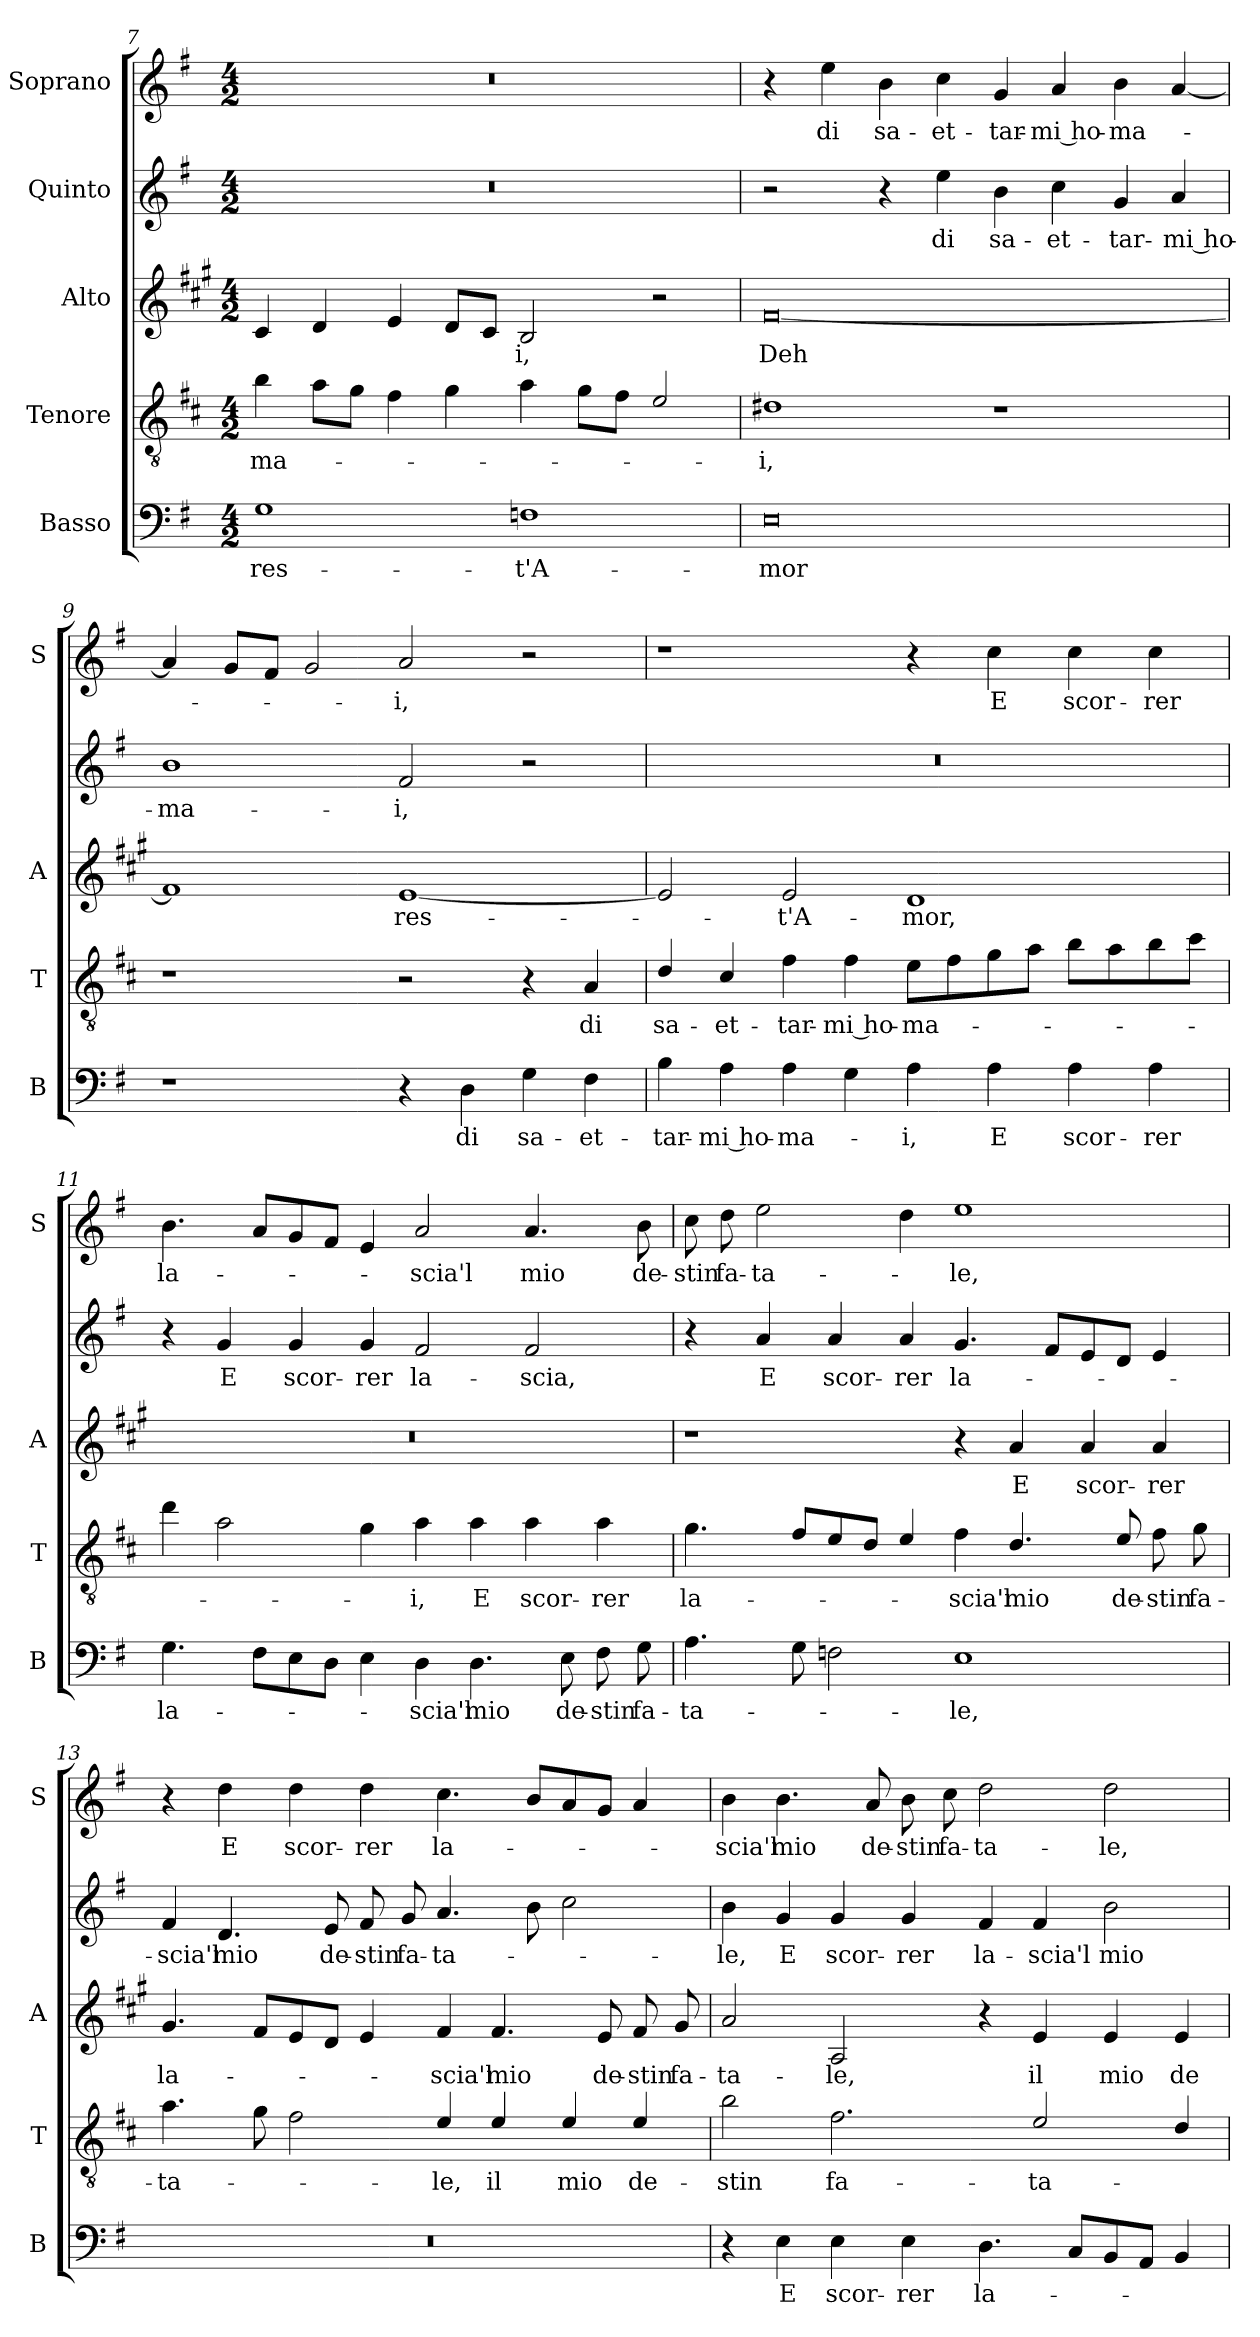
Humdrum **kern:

**kern	**text	**kern	**text	**kern	**text	**kern	**text	**kern	**text
*part5	*part5	*part4	*part4	*part3	*part3	*part2	*part2	*part1	*part1
*staff5	*staff5	*staff4	*staff4	*staff3	*staff3	*staff2	*staff2	*staff1	*staff1
*I"Basso	*	*I"Tenore	*	*I"Alto	*	*I"Quinto	*	*I"Soprano	*
*I'B	*	*I'T	*	*I'A	*	*	*	*I'S	*
*clefF4	*	*clefGv2	*	*clefG2	*	*clefG2	*	*clefG2	*
*	*	*ITrd4c7	*	*ITrd1c2	*	*	*	*	*
*k[f#]	*	*k[f#]	*	*k[f#]	*	*k[f#]	*	*k[f#]	*
*G:	*	*G:	*	*G:	*	*G:	*	*G:	*
*M4/2	*	*M4/2	*	*M4/2	*	*M4/2	*	*M4/2	*
=7	=7	=7	=7	=7	=7	=7	=7	=7	=7
!	!LO:LY:b	!	!LO:LY:b	!	!	!	!	!	!
1G	res-	4e\	-ma-	4B/	.	0r	.	0r	.
.	.	8d\L	.	4c/	.	.	.	.	.
.	.	8c\J	.	.	.	.	.	.	.
.	.	4B\	.	4d/	.	.	.	.	.
.	.	4c\	.	8c/L	.	.	.	.	.
.	.	.	.	8B/J	.	.	.	.	.
!	!LO:LY:b	!	!	!	!LO:LY:b	!	!	!	!
1Fn	-t'A-	4d\	.	2A/	-i,	.	.	.	.
.	.	8c\L	.	.	.	.	.	.	.
.	.	8B\J	.	.	.	.	.	.	.
.	.	2A/	.	2r	.	.	.	.	.
!!LO:LB:g=z
=8	=8	=8	=8	=8	=8	=8	=8	=8	=8
!	!LO:LY:b	!	!LO:LY:b	!	!LO:LY:b	!	!	!	!
0E	-mor	1G#X	-i,	[0e	Deh	2r	.	4r	.
!	!	!	!	!	!	!	!	!	!LO:LY:b
.	.	.	.	.	.	.	.	4ee\	di
!	!	!	!	!	!	!	!	!	!LO:LY:b
.	.	.	.	.	.	4r	.	4b\	sa-
!	!	!	!	!	!	!	!LO:LY:b	!	!LO:LY:b
.	.	.	.	.	.	4ee\	di	4cc\	-et-
!	!	!	!	!	!	!	!LO:LY:b	!	!LO:LY:b
.	.	1r	.	.	.	4b\	sa-	4g/	-tar-
!	!	!	!	!	!	!	!LO:LY:b	!	!LO:LY:b
.	.	.	.	.	.	4cc\	-et-	4a/	-mi ho-
!	!	!	!	!	!	!	!LO:LY:b	!	!LO:LY:b
.	.	.	.	.	.	4g/	-tar-	4b\	-ma-
!	!	!	!	!	!	!	!LO:LY:b	!	!
.	.	.	.	.	.	4a/	-mi ho-	[4a/	.
=9	=9	=9	=9	=9	=9	=9	=9	=9	=9
!	!	!	!	!	!	!	!LO:LY:b	!	!
1r	.	1r	.	1e]	.	1b	-ma-	4a/]	.
.	.	.	.	.	.	.	.	8g/L	.
.	.	.	.	.	.	.	.	8f#/J	.
.	.	.	.	.	.	.	.	2g/	.
!	!	!	!	!	!LO:LY:b	!	!LO:LY:b	!	!LO:LY:b
4r	.	2r	.	[1d	res-	2f#/	-i,	2a/	-i,
!	!LO:LY:b	!	!	!	!	!	!	!	!
4D\	di	.	.	.	.	.	.	.	.
!	!LO:LY:b	!	!	!	!	!	!	!	!
4G\	sa-	4r	.	.	.	2r	.	2r	.
!	!LO:LY:b	!	!LO:LY:b	!	!	!	!	!	!
4F#\	-et-	4D/	di	.	.	.	.	.	.
=10	=10	=10	=10	=10	=10	=10	=10	=10	=10
!	!LO:LY:b	!	!LO:LY:b	!	!	!	!	!	!
4B\	-tar-	4G/	sa-	2d/]	.	0r	.	1r	.
!	!LO:LY:b	!	!LO:LY:b	!	!	!	!	!	!
4A\	-mi ho-	4F#/	-et-	.	.	.	.	.	.
!	!LO:LY:b	!	!LO:LY:b	!	!LO:LY:b	!	!	!	!
4A\	-ma-	4B\	-tar-	2d/	-t'A-	.	.	.	.
!	!	!	!LO:LY:b	!	!	!	!	!	!
4G\	.	4B\	-mi ho-	.	.	.	.	.	.
!	!LO:LY:b	!	!LO:LY:b	!	!LO:LY:b	!	!	!	!
4A\	-i,	8A\L	-ma-	1c	-mor,	.	.	4r	.
.	.	8B\	.	.	.	.	.	.	.
!	!LO:LY:b	!	!	!	!	!	!	!	!LO:LY:b
4A\	E	8c\	.	.	.	.	.	4cc\	E
.	.	8d\J	.	.	.	.	.	.	.
!	!LO:LY:b	!	!	!	!	!	!	!	!LO:LY:b
4A\	scor-	8e\L	.	.	.	.	.	4cc\	scor-
.	.	8d\	.	.	.	.	.	.	.
!	!LO:LY:b	!	!	!	!	!	!	!	!LO:LY:b
4A\	-rer	8e\	.	.	.	.	.	4cc\	-rer
.	.	8f#\J	.	.	.	.	.	.	.
!!LO:PB:g=z
=11	=11	=11	=11	=11	=11	=11	=11	=11	=11
!	!LO:LY:b	!	!	!	!	!	!	!	!LO:LY:b
4.G\	la-	4g\	.	0r	.	4r	.	4.b\	la-
!	!	!	!	!	!	!	!LO:LY:b	!	!
.	.	2d\	.	.	.	4g/	E	.	.
8F#\L	.	.	.	.	.	.	.	8a/L	.
!	!	!	!	!	!	!	!LO:LY:b	!	!
8E\	.	.	.	.	.	4g/	scor-	8g/	.
8D\J	.	.	.	.	.	.	.	8f#/J	.
!	!	!	!	!	!	!	!LO:LY:b	!	!
4E\	.	4c\	.	.	.	4g/	-rer	4e/	.
!	!LO:LY:b	!	!LO:LY:b	!	!	!	!LO:LY:b	!	!LO:LY:b
4D\	-scia'l	4d\	-i,	.	.	2f#/	la-	2a/	-scia'l
!	!LO:LY:b	!	!LO:LY:b	!	!	!	!	!	!
4.D\	mio	4d\	E	.	.	.	.	.	.
!	!	!	!LO:LY:b	!	!	!	!LO:LY:b	!	!LO:LY:b
.	.	4d\	scor-	.	.	2f#/	-scia,	4.a/	mio
!	!LO:LY:b	!	!	!	!	!	!	!	!
8E\	de-	.	.	.	.	.	.	.	.
!	!LO:LY:b	!	!LO:LY:b	!	!	!	!	!	!
8F#\	-stin	4d\	-rer	.	.	.	.	.	.
!	!LO:LY:b	!	!	!	!	!	!	!	!LO:LY:b
8G\	fa-	.	.	.	.	.	.	8b\	de-
=12	=12	=12	=12	=12	=12	=12	=12	=12	=12
!	!LO:LY:b	!	!LO:LY:b	!	!	!	!	!	!LO:LY:b
4.A\	-ta-	4.c\	la-	1r	.	4r	.	8cc\	-stin
!	!	!	!	!	!	!	!	!	!LO:LY:b
.	.	.	.	.	.	.	.	8dd\	fa-
!	!	!	!	!	!	!	!LO:LY:b	!	!LO:LY:b
.	.	.	.	.	.	4a/	E	2ee\	-ta-
8G\	.	8B/L	.	.	.	.	.	.	.
!	!	!	!	!	!	!	!LO:LY:b	!	!
2Fn\	.	8A/	.	.	.	4a/	scor-	.	.
.	.	8G/J	.	.	.	.	.	.	.
!	!	!	!	!	!	!	!LO:LY:b	!	!
.	.	4A/	.	.	.	4a/	-rer	4dd\	.
!	!LO:LY:b	!	!LO:LY:b	!	!	!	!LO:LY:b	!	!LO:LY:b
1E	-le,	4B\	-scia'l	4r	.	4.g/	la-	1ee	-le,
!	!	!	!LO:LY:b	!	!LO:LY:b	!	!	!	!
.	.	4.G/	mio	4g/	E	.	.	.	.
.	.	.	.	.	.	8f#/L	.	.	.
!	!	!	!	!	!LO:LY:b	!	!	!	!
.	.	.	.	4g/	scor-	8e/	.	.	.
!	!	!	!LO:LY:b	!	!	!	!	!	!
.	.	8A/	de-	.	.	8d/J	.	.	.
!	!	!	!LO:LY:b	!	!LO:LY:b	!	!	!	!
.	.	8B\	-stin	4g/	-rer	4e/	.	.	.
!	!	!	!LO:LY:b	!	!	!	!	!	!
.	.	8c\	fa-	.	.	.	.	.	.
=13	=13	=13	=13	=13	=13	=13	=13	=13	=13
!	!	!	!LO:LY:b	!	!LO:LY:b	!	!LO:LY:b	!	!
0r	.	4.d\	-ta-	4.f#/	la-	4f#/	-scia'l	4r	.
!	!	!	!	!	!	!	!LO:LY:b	!	!LO:LY:b
.	.	.	.	.	.	4.d/	mio	4dd\	E
.	.	8c\	.	8e/L	.	.	.	.	.
!	!	!	!	!	!	!	!	!	!LO:LY:b
.	.	2B\	.	8d/	.	.	.	4dd\	scor-
!	!	!	!	!	!	!	!LO:LY:b	!	!
.	.	.	.	8c/J	.	8e/	de-	.	.
!	!	!	!	!	!	!	!LO:LY:b	!	!LO:LY:b
.	.	.	.	4d/	.	8f#/	-stin	4dd\	-rer
!	!	!	!	!	!	!	!LO:LY:b	!	!
.	.	.	.	.	.	8g/	fa-	.	.
!	!	!	!LO:LY:b	!	!LO:LY:b	!	!LO:LY:b	!	!LO:LY:b
.	.	4A/	-le,	4e/	-scia'l	4.a/	-ta-	4.cc\	la-
!	!	!	!LO:LY:b	!	!LO:LY:b	!	!	!	!
.	.	4A/	il	4.e/	mio	.	.	.	.
.	.	.	.	.	.	8b\	.	8b/L	.
!	!	!	!LO:LY:b	!	!	!	!	!	!
.	.	4A/	mio	.	.	2cc\	.	8a/	.
!	!	!	!	!	!LO:LY:b	!	!	!	!
.	.	.	.	8d/	de-	.	.	8g/J	.
!	!	!	!LO:LY:b	!	!LO:LY:b	!	!	!	!
.	.	4A/	de-	8e/	-stin	.	.	4a/	.
!	!	!	!	!	!LO:LY:b	!	!	!	!
.	.	.	.	8f#/	fa-	.	.	.	.
!!LO:LB:g=z
=14	=14	=14	=14	=14	=14	=14	=14	=14	=14
!	!	!	!LO:LY:b	!	!LO:LY:b	!	!LO:LY:b	!	!LO:LY:b
4r	.	2e\	-stin	2g/	-ta-	4b\	-le,	4b\	-scia'l
!	!LO:LY:b	!	!	!	!	!	!LO:LY:b	!	!LO:LY:b
4E\	E	.	.	.	.	4g/	E	4.b\	mio
!	!LO:LY:b	!	!LO:LY:b	!	!LO:LY:b	!	!LO:LY:b	!	!
4E\	scor-	2.B\	fa-	2G/	-le,	4g/	scor-	.	.
!	!	!	!	!	!	!	!	!	!LO:LY:b
.	.	.	.	.	.	.	.	8a/	de-
!	!LO:LY:b	!	!	!	!	!	!LO:LY:b	!	!LO:LY:b
4E\	-rer	.	.	.	.	4g/	-rer	8b\	-stin
!	!	!	!	!	!	!	!	!	!LO:LY:b
.	.	.	.	.	.	.	.	8cc\	fa-
!	!LO:LY:b	!	!	!	!	!	!LO:LY:b	!	!LO:LY:b
4.D\	la-	.	.	4r	.	4f#/	la-	2dd\	-ta-
!	!	!	!LO:LY:b	!	!LO:LY:b	!	!LO:LY:b	!	!
.	.	2A/	-ta-	4d/	il	4f#/	-scia'l	.	.
8C/L	.	.	.	.	.	.	.	.	.
!	!	!	!	!	!LO:LY:b	!	!LO:LY:b	!	!LO:LY:b
8BB/	.	.	.	4d/	mio	2b\	mio	2dd\	-le,
8AA/J	.	.	.	.	.	.	.	.	.
!	!	!	!	!	!LO:LY:b	!	!	!	!
4BB/	.	4G/	.	4d/	de-	.	.	.	.
=	=	=	=	=	=	=	=	=	=
*-	*-	*-	*-	*-	*-	*-	*-	*-	*-
